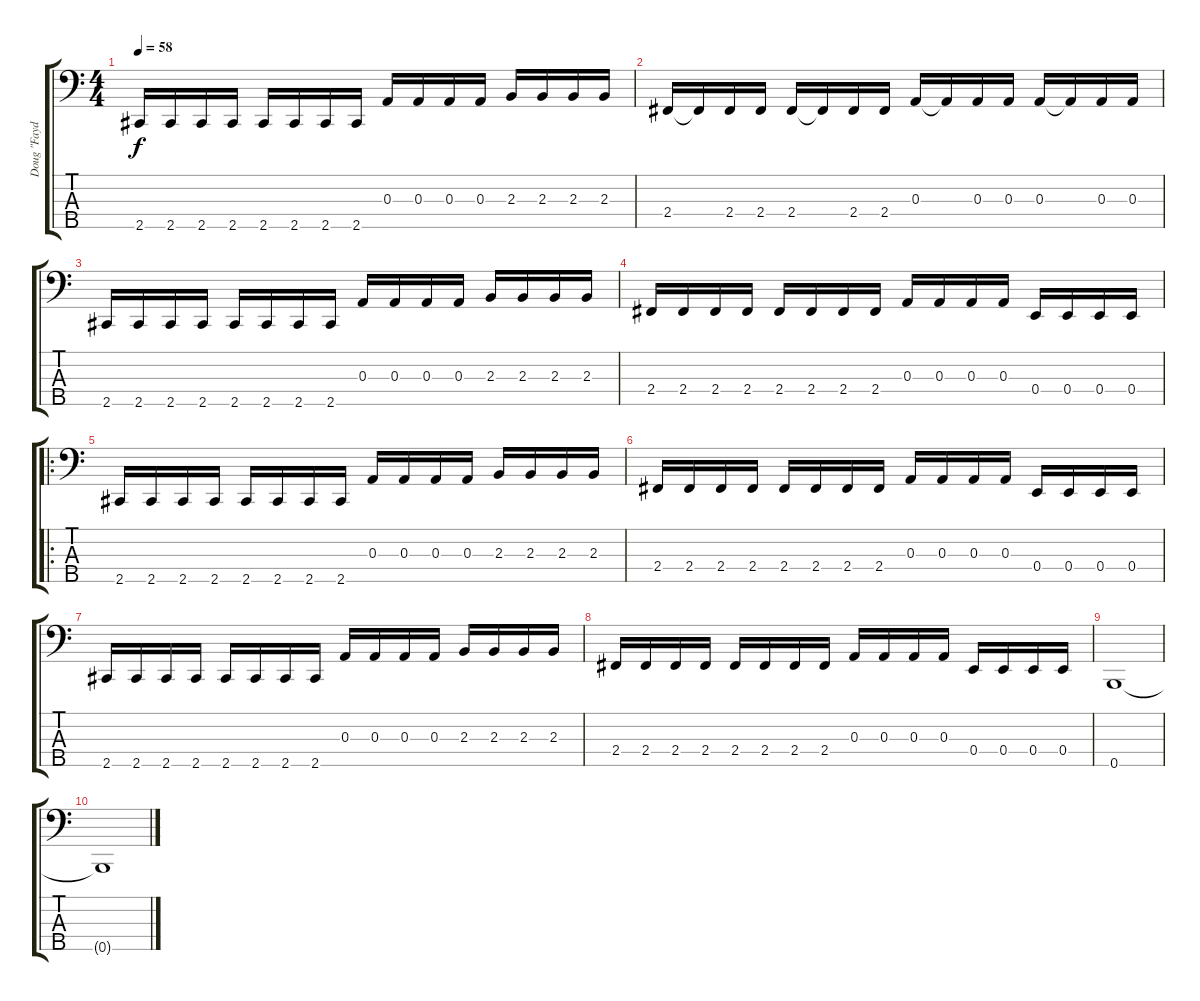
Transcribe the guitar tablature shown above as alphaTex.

\track ("Doug \"Faydoe\" Miller " "Doug \"Fayd") {instrument electricbassfinger}
\staff {score tabs}
\tuning (G2 D2 A1 E1 B0) {hide}
\ts (4 4)
\tempo 58
\clef f4
\ks c
2.5.16{dy f} 2.5.16 2.5.16 2.5.16 2.5.16 2.5.16 2.5.16 2.5.16 0.3.16 0.3.16 0.3.16 0.3.16 2.3.16 2.3.16 2.3.16 2.3.16 |
2.4.16 2.4{t}.16 2.4.16 2.4.16 2.4.16 2.4{t}.16 2.4.16 2.4.16 0.3.16 0.3{t}.16 0.3.16 0.3.16 0.3.16 0.3{t}.16 0.3.16 0.3.16 |
2.5.16 2.5.16 2.5.16 2.5.16 2.5.16 2.5.16 2.5.16 2.5.16 0.3.16 0.3.16 0.3.16 0.3.16 2.3.16 2.3.16 2.3.16 2.3.16 |
2.4.16 2.4.16 2.4.16 2.4.16 2.4.16 2.4.16 2.4.16 2.4.16 0.3.16 0.3.16 0.3.16 0.3.16 0.4.16 0.4.16 0.4.16 0.4.16 |
\ro
2.5.16 2.5.16 2.5.16 2.5.16 2.5.16 2.5.16 2.5.16 2.5.16 0.3.16 0.3.16 0.3.16 0.3.16 2.3.16 2.3.16 2.3.16 2.3.16 |
2.4.16 2.4.16 2.4.16 2.4.16 2.4.16 2.4.16 2.4.16 2.4.16 0.3.16 0.3.16 0.3.16 0.3.16 0.4.16 0.4.16 0.4.16 0.4.16 |
2.5.16 2.5.16 2.5.16 2.5.16 2.5.16 2.5.16 2.5.16 2.5.16 0.3.16 0.3.16 0.3.16 0.3.16 2.3.16 2.3.16 2.3.16 2.3.16 |
2.4.16 2.4.16 2.4.16 2.4.16 2.4.16 2.4.16 2.4.16 2.4.16 0.3.16 0.3.16 0.3.16 0.3.16 0.4.16 0.4.16 0.4.16 0.4.16 |
0.5.1 |
0.5{t}.1
